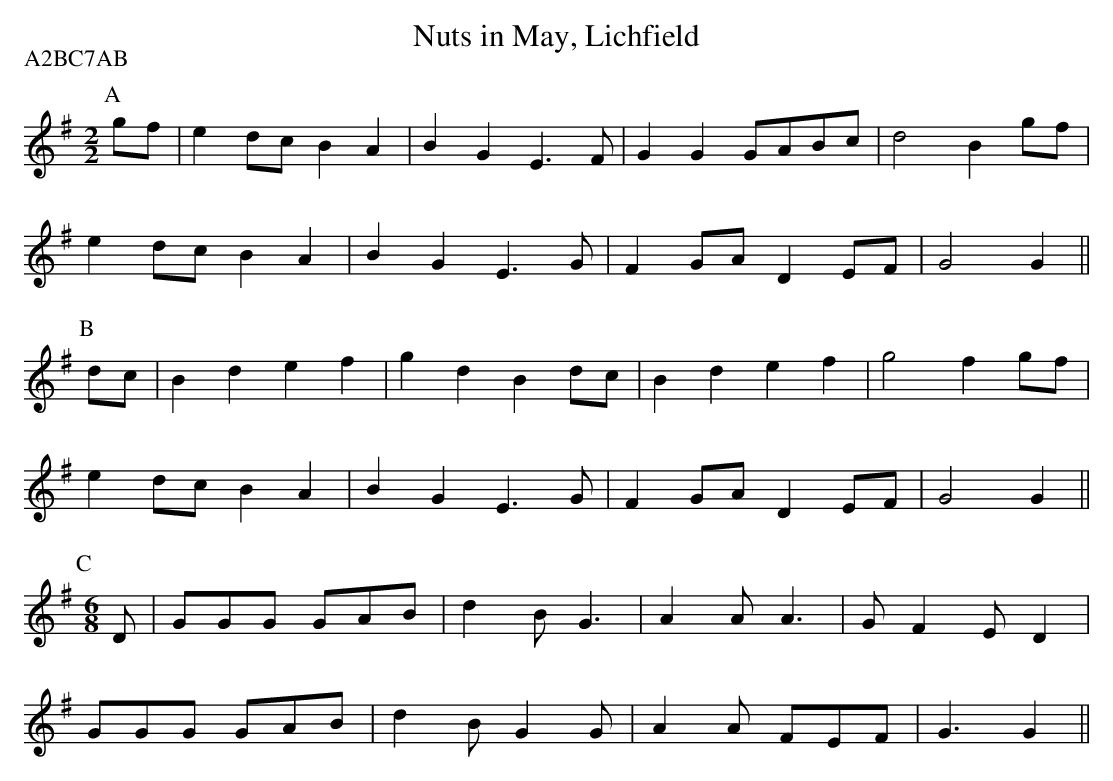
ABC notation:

X:1
T:Nuts in May, Lichfield
M:2/2
L:1/8
P:A2BC7AB
K:G
P:A
gf|e2dc B2A2|B2G2 E3F |G2G2 GABc|d4  B2gf|
e2dc B2A2|B2G2 E3G |F2GA D2EF|G4  G2 ||
P:B
dc|B2d2 e2f2|g2d2 B2dc|B2d2 e2f2|g4  f2gf|
e2dc B2A2|B2G2 E3G |F2GA D2EF|G4  G2 ||
P:C
M:6/8
D|GGG  GAB |d2B  G3  |A2A  A3  |GF2 ED2 |
GGG  GAB |d2B  G2G |A2A  FEF |G3  G2 ||
